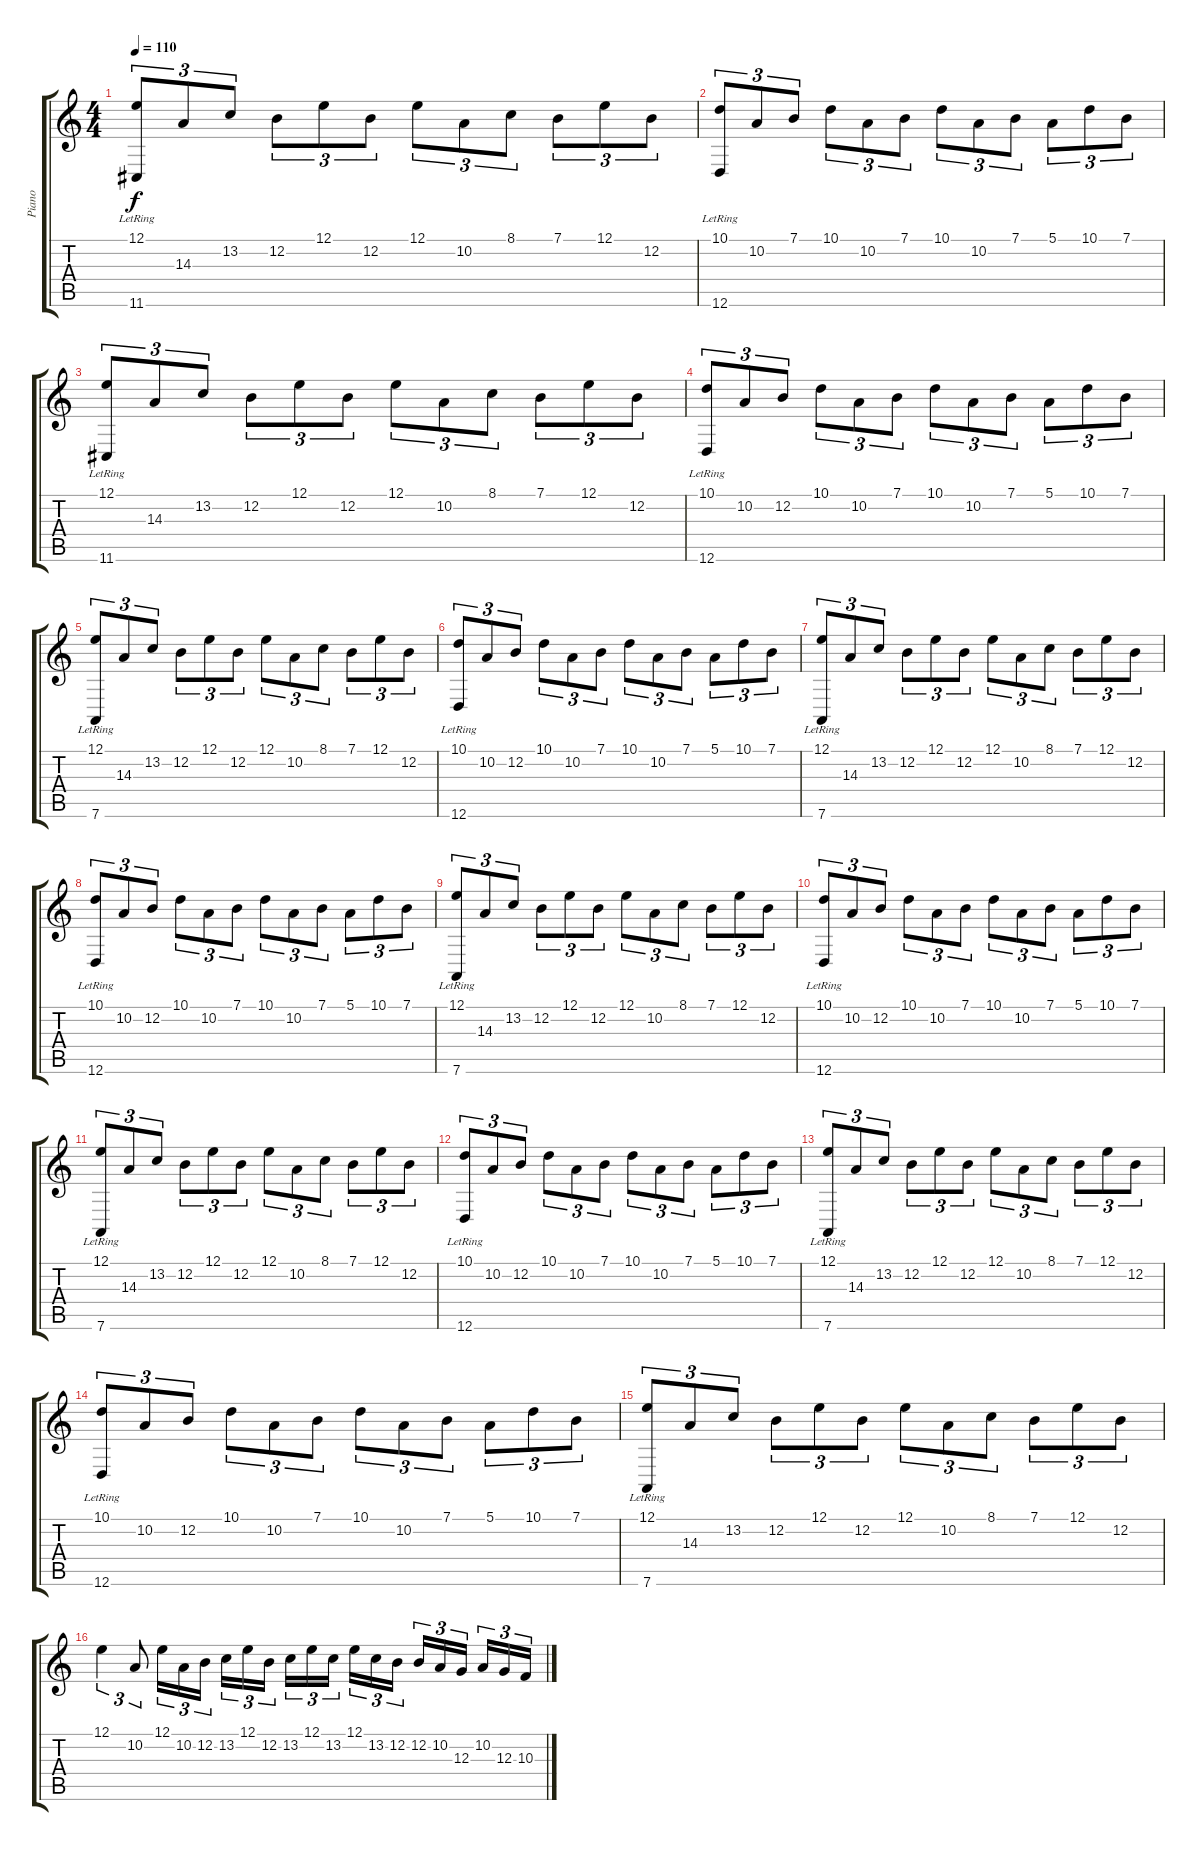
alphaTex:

\track ("Piano" "Piano") {instrument brightacousticpiano}
\staff {score tabs}
\tuning (E4 B3 G3 D3 A2 D2) {hide}
\ts (4 4)
\tempo 110
\clef g2
\ks c
(12.1 11.6{lr}).8{tu (3 2) dy f} 14.3.8{tu (3 2)} 13.2.8{tu (3 2)} 12.2.8{tu (3 2)} 12.1.8{tu (3 2)} 12.2.8{tu (3 2)} 12.1.8{tu (3 2)} 10.2.8{tu (3 2)} 8.1.8{tu (3 2)} 7.1.8{tu (3 2)} 12.1.8{tu (3 2)} 12.2.8{tu (3 2)} |
(10.1 12.6{lr}).8{tu (3 2)} 10.2.8{tu (3 2)} 7.1.8{tu (3 2)} 10.1.8{tu (3 2)} 10.2.8{tu (3 2)} 7.1.8{tu (3 2)} 10.1.8{tu (3 2)} 10.2.8{tu (3 2)} 7.1.8{tu (3 2)} 5.1.8{tu (3 2)} 10.1.8{tu (3 2)} 7.1.8{tu (3 2)} |
(12.1 11.6{lr}).8{tu (3 2)} 14.3.8{tu (3 2)} 13.2.8{tu (3 2)} 12.2.8{tu (3 2)} 12.1.8{tu (3 2)} 12.2.8{tu (3 2)} 12.1.8{tu (3 2)} 10.2.8{tu (3 2)} 8.1.8{tu (3 2)} 7.1.8{tu (3 2)} 12.1.8{tu (3 2)} 12.2.8{tu (3 2)} |
(10.1 12.6{lr}).8{tu (3 2)} 10.2.8{tu (3 2)} 12.2.8{tu (3 2)} 10.1.8{tu (3 2)} 10.2.8{tu (3 2)} 7.1.8{tu (3 2)} 10.1.8{tu (3 2)} 10.2.8{tu (3 2)} 7.1.8{tu (3 2)} 5.1.8{tu (3 2)} 10.1.8{tu (3 2)} 7.1.8{tu (3 2)} |
(12.1 7.6{lr}).8{tu (3 2)} 14.3.8{tu (3 2)} 13.2.8{tu (3 2)} 12.2.8{tu (3 2)} 12.1.8{tu (3 2)} 12.2.8{tu (3 2)} 12.1.8{tu (3 2)} 10.2.8{tu (3 2)} 8.1.8{tu (3 2)} 7.1.8{tu (3 2)} 12.1.8{tu (3 2)} 12.2.8{tu (3 2)} |
(10.1 12.6{lr}).8{tu (3 2)} 10.2.8{tu (3 2)} 12.2.8{tu (3 2)} 10.1.8{tu (3 2)} 10.2.8{tu (3 2)} 7.1.8{tu (3 2)} 10.1.8{tu (3 2)} 10.2.8{tu (3 2)} 7.1.8{tu (3 2)} 5.1.8{tu (3 2)} 10.1.8{tu (3 2)} 7.1.8{tu (3 2)} |
(12.1 7.6{lr}).8{tu (3 2)} 14.3.8{tu (3 2)} 13.2.8{tu (3 2)} 12.2.8{tu (3 2)} 12.1.8{tu (3 2)} 12.2.8{tu (3 2)} 12.1.8{tu (3 2)} 10.2.8{tu (3 2)} 8.1.8{tu (3 2)} 7.1.8{tu (3 2)} 12.1.8{tu (3 2)} 12.2.8{tu (3 2)} |
(10.1 12.6{lr}).8{tu (3 2)} 10.2.8{tu (3 2)} 12.2.8{tu (3 2)} 10.1.8{tu (3 2)} 10.2.8{tu (3 2)} 7.1.8{tu (3 2)} 10.1.8{tu (3 2)} 10.2.8{tu (3 2)} 7.1.8{tu (3 2)} 5.1.8{tu (3 2)} 10.1.8{tu (3 2)} 7.1.8{tu (3 2)} |
(12.1 7.6{lr}).8{tu (3 2)} 14.3.8{tu (3 2)} 13.2.8{tu (3 2)} 12.2.8{tu (3 2)} 12.1.8{tu (3 2)} 12.2.8{tu (3 2)} 12.1.8{tu (3 2)} 10.2.8{tu (3 2)} 8.1.8{tu (3 2)} 7.1.8{tu (3 2)} 12.1.8{tu (3 2)} 12.2.8{tu (3 2)} |
(10.1 12.6{lr}).8{tu (3 2)} 10.2.8{tu (3 2)} 12.2.8{tu (3 2)} 10.1.8{tu (3 2)} 10.2.8{tu (3 2)} 7.1.8{tu (3 2)} 10.1.8{tu (3 2)} 10.2.8{tu (3 2)} 7.1.8{tu (3 2)} 5.1.8{tu (3 2)} 10.1.8{tu (3 2)} 7.1.8{tu (3 2)} |
(12.1 7.6{lr}).8{tu (3 2)} 14.3.8{tu (3 2)} 13.2.8{tu (3 2)} 12.2.8{tu (3 2)} 12.1.8{tu (3 2)} 12.2.8{tu (3 2)} 12.1.8{tu (3 2)} 10.2.8{tu (3 2)} 8.1.8{tu (3 2)} 7.1.8{tu (3 2)} 12.1.8{tu (3 2)} 12.2.8{tu (3 2)} |
(10.1 12.6{lr}).8{tu (3 2)} 10.2.8{tu (3 2)} 12.2.8{tu (3 2)} 10.1.8{tu (3 2)} 10.2.8{tu (3 2)} 7.1.8{tu (3 2)} 10.1.8{tu (3 2)} 10.2.8{tu (3 2)} 7.1.8{tu (3 2)} 5.1.8{tu (3 2)} 10.1.8{tu (3 2)} 7.1.8{tu (3 2)} |
(12.1 7.6{lr}).8{tu (3 2)} 14.3.8{tu (3 2)} 13.2.8{tu (3 2)} 12.2.8{tu (3 2)} 12.1.8{tu (3 2)} 12.2.8{tu (3 2)} 12.1.8{tu (3 2)} 10.2.8{tu (3 2)} 8.1.8{tu (3 2)} 7.1.8{tu (3 2)} 12.1.8{tu (3 2)} 12.2.8{tu (3 2)} |
(10.1 12.6{lr}).8{tu (3 2)} 10.2.8{tu (3 2)} 12.2.8{tu (3 2)} 10.1.8{tu (3 2)} 10.2.8{tu (3 2)} 7.1.8{tu (3 2)} 10.1.8{tu (3 2)} 10.2.8{tu (3 2)} 7.1.8{tu (3 2)} 5.1.8{tu (3 2)} 10.1.8{tu (3 2)} 7.1.8{tu (3 2)} |
(12.1 7.6{lr}).8{tu (3 2)} 14.3.8{tu (3 2)} 13.2.8{tu (3 2)} 12.2.8{tu (3 2)} 12.1.8{tu (3 2)} 12.2.8{tu (3 2)} 12.1.8{tu (3 2)} 10.2.8{tu (3 2)} 8.1.8{tu (3 2)} 7.1.8{tu (3 2)} 12.1.8{tu (3 2)} 12.2.8{tu (3 2)} |
12.1.4{tu (3 2)} 10.2.8{tu (3 2)} 12.1.16{tu (3 2)} 10.2.16{tu (3 2)} 12.2.16{tu (3 2)} 13.2.16{tu (3 2)} 12.1.16{tu (3 2)} 12.2.16{tu (3 2)} 13.2.16{tu (3 2)} 12.1.16{tu (3 2)} 13.2.16{tu (3 2)} 12.1.16{tu (3 2)} 13.2.16{tu (3 2)} 12.2.16{tu (3 2)} 12.2.16{tu (3 2)} 10.2.16{tu (3 2)} 12.3.16{tu (3 2)} 10.2.16{tu (3 2)} 12.3.16{tu (3 2)} 10.3.16{tu (3 2)}
